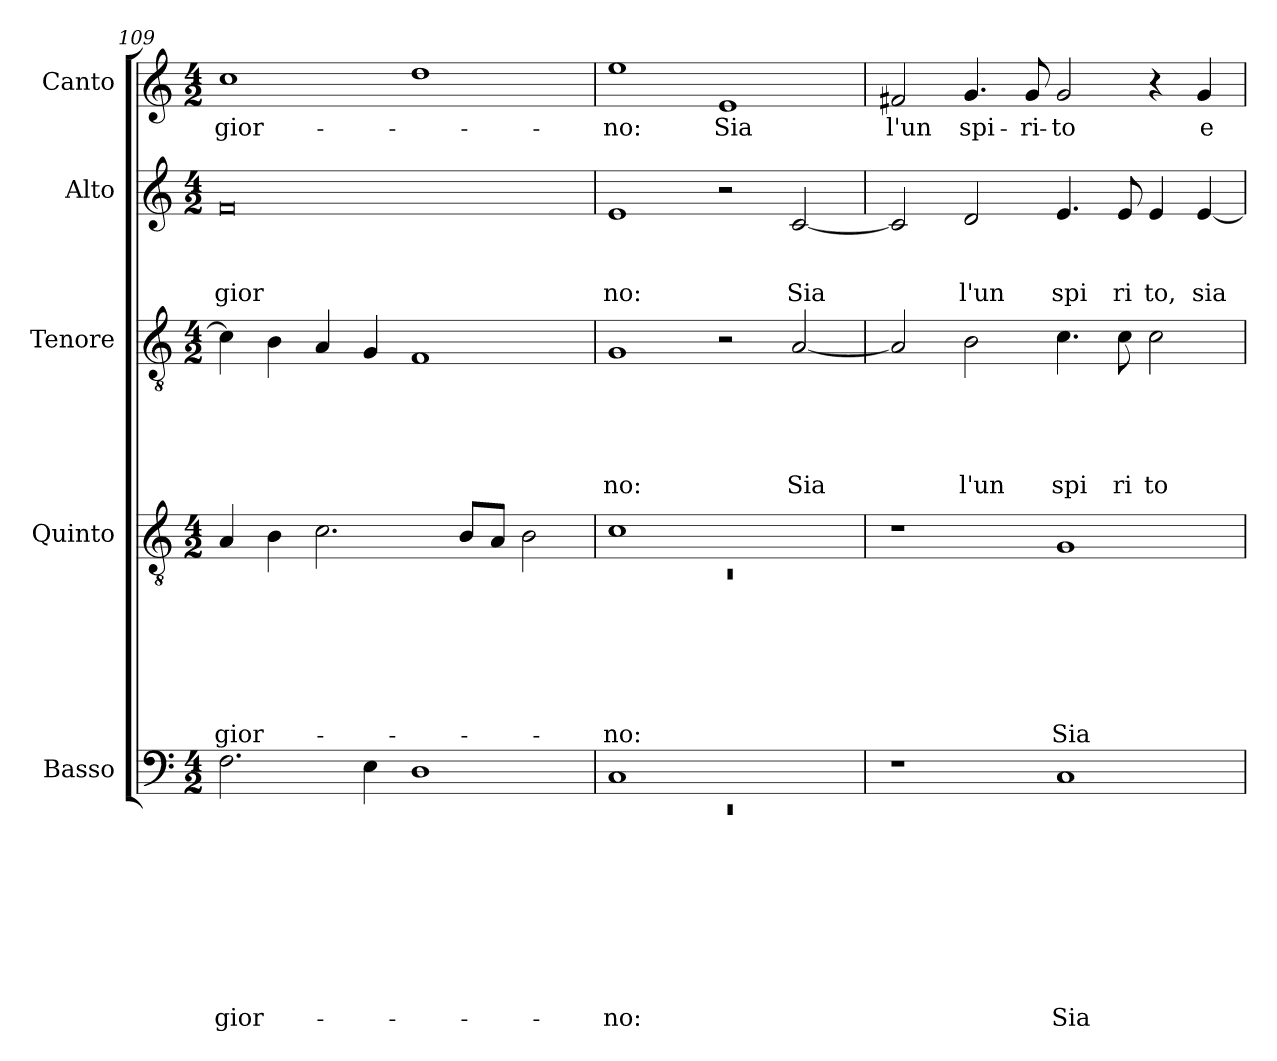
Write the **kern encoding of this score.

**kern	**text	**text	**text	**text	**text	**text	**text	**text	**text	**kern	**text	**text	**text	**text	**text	**text	**text	**kern	**text	**text	**text	**text	**text	**kern	**text	**text	**text	**kern	**text
*part5	*part5	*part5	*part5	*part5	*part5	*part5	*part5	*part5	*part5	*part4	*part4	*part4	*part4	*part4	*part4	*part4	*part4	*part3	*part3	*part3	*part3	*part3	*part3	*part2	*part2	*part2	*part2	*part1	*part1
*staff5	*staff5	*staff5	*staff5	*staff5	*staff5	*staff5	*staff5	*staff5	*staff5	*staff4	*staff4	*staff4	*staff4	*staff4	*staff4	*staff4	*staff4	*staff3	*staff3	*staff3	*staff3	*staff3	*staff3	*staff2	*staff2	*staff2	*staff2	*staff1	*staff1
*I"Basso	*	*	*	*	*	*	*	*	*	*I"Quinto	*	*	*	*	*	*	*	*I"Tenore	*	*	*	*	*	*I"Alto	*	*	*	*I"Canto	*
*I'Basso	*	*	*	*	*	*	*	*	*	*I'Quinto	*	*	*	*	*	*	*	*I'Tenore	*	*	*	*	*	*I'Alto	*	*	*	*I'Canto	*
*clefF4	*	*	*	*	*	*	*	*	*	*clefGv2	*	*	*	*	*	*	*	*clefGv2	*	*	*	*	*	*clefG2	*	*	*	*clefG2	*
*k[]	*	*	*	*	*	*	*	*	*	*k[]	*	*	*	*	*	*	*	*k[]	*	*	*	*	*	*k[]	*	*	*	*k[]	*
*C:	*	*	*	*	*	*	*	*	*	*C:	*	*	*	*	*	*	*	*C:	*	*	*	*	*	*C:	*	*	*	*C:	*
*M4/2	*	*	*	*	*	*	*	*	*	*M4/2	*	*	*	*	*	*	*	*M4/2	*	*	*	*	*	*M4/2	*	*	*	*M4/2	*
=109	=109	=109	=109	=109	=109	=109	=109	=109	=109	=109	=109	=109	=109	=109	=109	=109	=109	=109	=109	=109	=109	=109	=109	=109	=109	=109	=109	=109	=109
!	!	!	!	!	!	!	!	!	!LO:LY:b	!	!	!	!	!	!	!	!LO:LY:b	!	!	!	!	!	!	!	!	!	!LO:LY:b	!	!LO:LY:b
2.F\	.	.	.	.	.	.	.	.	-gior-	4A/	.	.	.	.	.	.	-gior-	4c\]	.	.	.	.	.	0f	.	.	gior	1cc	-gior-
.	.	.	.	.	.	.	.	.	.	4B\	.	.	.	.	.	.	.	4B\	.	.	.	.	.	.	.	.	.	.	.
.	.	.	.	.	.	.	.	.	.	2.c\	.	.	.	.	.	.	.	4A/	.	.	.	.	.	.	.	.	.	.	.
4E\	.	.	.	.	.	.	.	.	.	.	.	.	.	.	.	.	.	4G/	.	.	.	.	.	.	.	.	.	.	.
1D	.	.	.	.	.	.	.	.	.	.	.	.	.	.	.	.	.	1F	.	.	.	.	.	.	.	.	.	1dd	.
.	.	.	.	.	.	.	.	.	.	8B/L	.	.	.	.	.	.	.	.	.	.	.	.	.	.	.	.	.	.	.
.	.	.	.	.	.	.	.	.	.	8A/J	.	.	.	.	.	.	.	.	.	.	.	.	.	.	.	.	.	.	.
.	.	.	.	.	.	.	.	.	.	2B\	.	.	.	.	.	.	.	.	.	.	.	.	.	.	.	.	.	.	.
=110	=110	=110	=110	=110	=110	=110	=110	=110	=110	=110	=110	=110	=110	=110	=110	=110	=110	=110	=110	=110	=110	=110	=110	=110	=110	=110	=110	=110	=110
*^	*	*	*	*	*	*	*	*	*	*^	*	*	*	*	*	*	*	*	*	*	*	*	*	*	*	*	*	*	*
!	!LO:N:vis=1	!	!	!	!	!	!	!	!	!LO:LY:b	!	!LO:N:vis=1	!	!	!	!	!	!	!LO:LY:b	!	!	!	!	!	!LO:LY:b	!	!	!	!LO:LY:b	!	!LO:LY:b
1C	0rEE	.	.	.	.	.	.	.	.	-no:	1c	0rC	.	.	.	.	.	.	-no:	1G	.	.	.	.	no:	1e	.	.	no:	1ee	-no:
!	!	!	!	!	!	!	!	!	!	!	!	!	!	!	!	!	!	!	!	!	!	!	!	!	!	!	!	!	!	!	!LO:LY:b
1ryy	.	.	.	.	.	.	.	.	.	.	1ryy	.	.	.	.	.	.	.	.	2r	.	.	.	.	.	2r	.	.	.	1e	Sia
!	!	!	!	!	!	!	!	!	!	!	!	!	!	!	!	!	!	!	!	!	!	!	!	!	!LO:LY:b	!	!	!	!LO:LY:b	!	!
.	.	.	.	.	.	.	.	.	.	.	.	.	.	.	.	.	.	.	.	[<2A/	.	.	.	.	Sia	[<2c/	.	.	Sia	.	.
*v	*v	*	*	*	*	*	*	*	*	*	*	*	*	*	*	*	*	*	*	*	*	*	*	*	*	*	*	*	*	*	*
*	*	*	*	*	*	*	*	*	*	*v	*v	*	*	*	*	*	*	*	*	*	*	*	*	*	*	*	*	*	*	*
=111	=111	=111	=111	=111	=111	=111	=111	=111	=111	=111	=111	=111	=111	=111	=111	=111	=111	=111	=111	=111	=111	=111	=111	=111	=111	=111	=111	=111	=111
!	!	!	!	!	!	!	!	!	!	!	!	!	!	!	!	!	!	!	!	!	!	!	!	!	!	!	!	!	!LO:LY:b
1r	.	.	.	.	.	.	.	.	.	1r	.	.	.	.	.	.	.	2A/]	.	.	.	.	.	2c/]	.	.	.	2f#X/	l'un
!	!	!	!	!	!	!	!	!	!	!	!	!	!	!	!	!	!	!	!	!	!	!	!LO:LY:b	!	!	!	!LO:LY:b	!	!LO:LY:b
.	.	.	.	.	.	.	.	.	.	.	.	.	.	.	.	.	.	2B\	.	.	.	.	l'un	2d/	.	.	l'un	4.g/	spi-
!	!	!	!	!	!	!	!	!	!	!	!	!	!	!	!	!	!	!	!	!	!	!	!	!	!	!	!	!	!LO:LY:b
.	.	.	.	.	.	.	.	.	.	.	.	.	.	.	.	.	.	.	.	.	.	.	.	.	.	.	.	8g/	-ri-
!	!	!	!	!	!	!	!	!	!LO:LY:b	!	!	!	!	!	!	!	!LO:LY:b	!	!	!	!	!	!LO:LY:b	!	!	!	!LO:LY:b	!	!LO:LY:b
1C	.	.	.	.	.	.	.	.	Sia	1G	.	.	.	.	.	.	Sia	4.c\	.	.	.	.	spi	4.e/	.	.	spi	2g/	-to
!	!	!	!	!	!	!	!	!	!	!	!	!	!	!	!	!	!	!	!	!	!	!	!LO:LY:b	!	!	!	!LO:LY:b	!	!
.	.	.	.	.	.	.	.	.	.	.	.	.	.	.	.	.	.	8c\	.	.	.	.	ri	8e/	.	.	ri	.	.
!	!	!	!	!	!	!	!	!	!	!	!	!	!	!	!	!	!	!	!	!	!	!	!LO:LY:b	!	!	!	!LO:LY:b	!	!
.	.	.	.	.	.	.	.	.	.	.	.	.	.	.	.	.	.	2c\	.	.	.	.	to	4e/	.	.	to,	4r	.
!	!	!	!	!	!	!	!	!	!	!	!	!	!	!	!	!	!	!	!	!	!	!	!	!	!	!	!LO:LY:b	!	!LO:LY:b
.	.	.	.	.	.	.	.	.	.	.	.	.	.	.	.	.	.	.	.	.	.	.	.	[<4e/	.	.	sia	4g/	e
=	=	=	=	=	=	=	=	=	=	=	=	=	=	=	=	=	=	=	=	=	=	=	=	=	=	=	=	=	=
*-	*-	*-	*-	*-	*-	*-	*-	*-	*-	*-	*-	*-	*-	*-	*-	*-	*-	*-	*-	*-	*-	*-	*-	*-	*-	*-	*-	*-	*-
